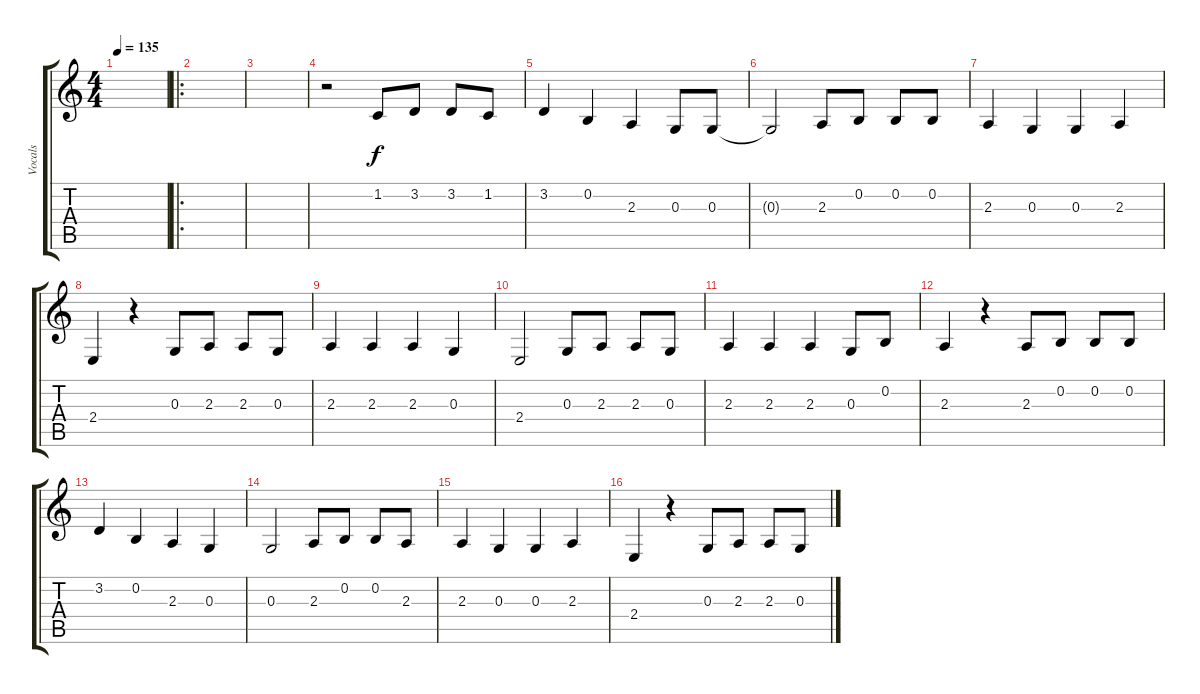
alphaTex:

\track ("Vocals" "Vocals") {instrument lead2sawtooth}
\staff {score tabs}
\tuning (E4 B3 G3 D3 A2 E2) {hide}
\ts (4 4)
\tempo 135
\clef g2
\ks c
|
\ro
|
|
r.2 1.2.8 3.2.8 3.2.8 1.2.8 |
3.2.4 0.2.4 2.3.4 0.3.8 0.3.8 |
0.3{t}.2 2.3.8 0.2.8 0.2.8 0.2.8 |
2.3.4 0.3.4 0.3.4 2.3.4 |
2.4.4 r.4 0.3.8 2.3.8 2.3.8 0.3.8 |
2.3.4 2.3.4 2.3.4 0.3.4 |
2.4.2 0.3.8 2.3.8 2.3.8 0.3.8 |
2.3.4 2.3.4 2.3.4 0.3.8 0.2.8 |
2.3.4 r.4 2.3.8 0.2.8 0.2.8 0.2.8 |
3.2.4 0.2.4 2.3.4 0.3.4 |
0.3.2 2.3.8 0.2.8 0.2.8 2.3.8 |
2.3.4 0.3.4 0.3.4 2.3.4 |
2.4.4 r.4 0.3.8 2.3.8 2.3.8 0.3.8
